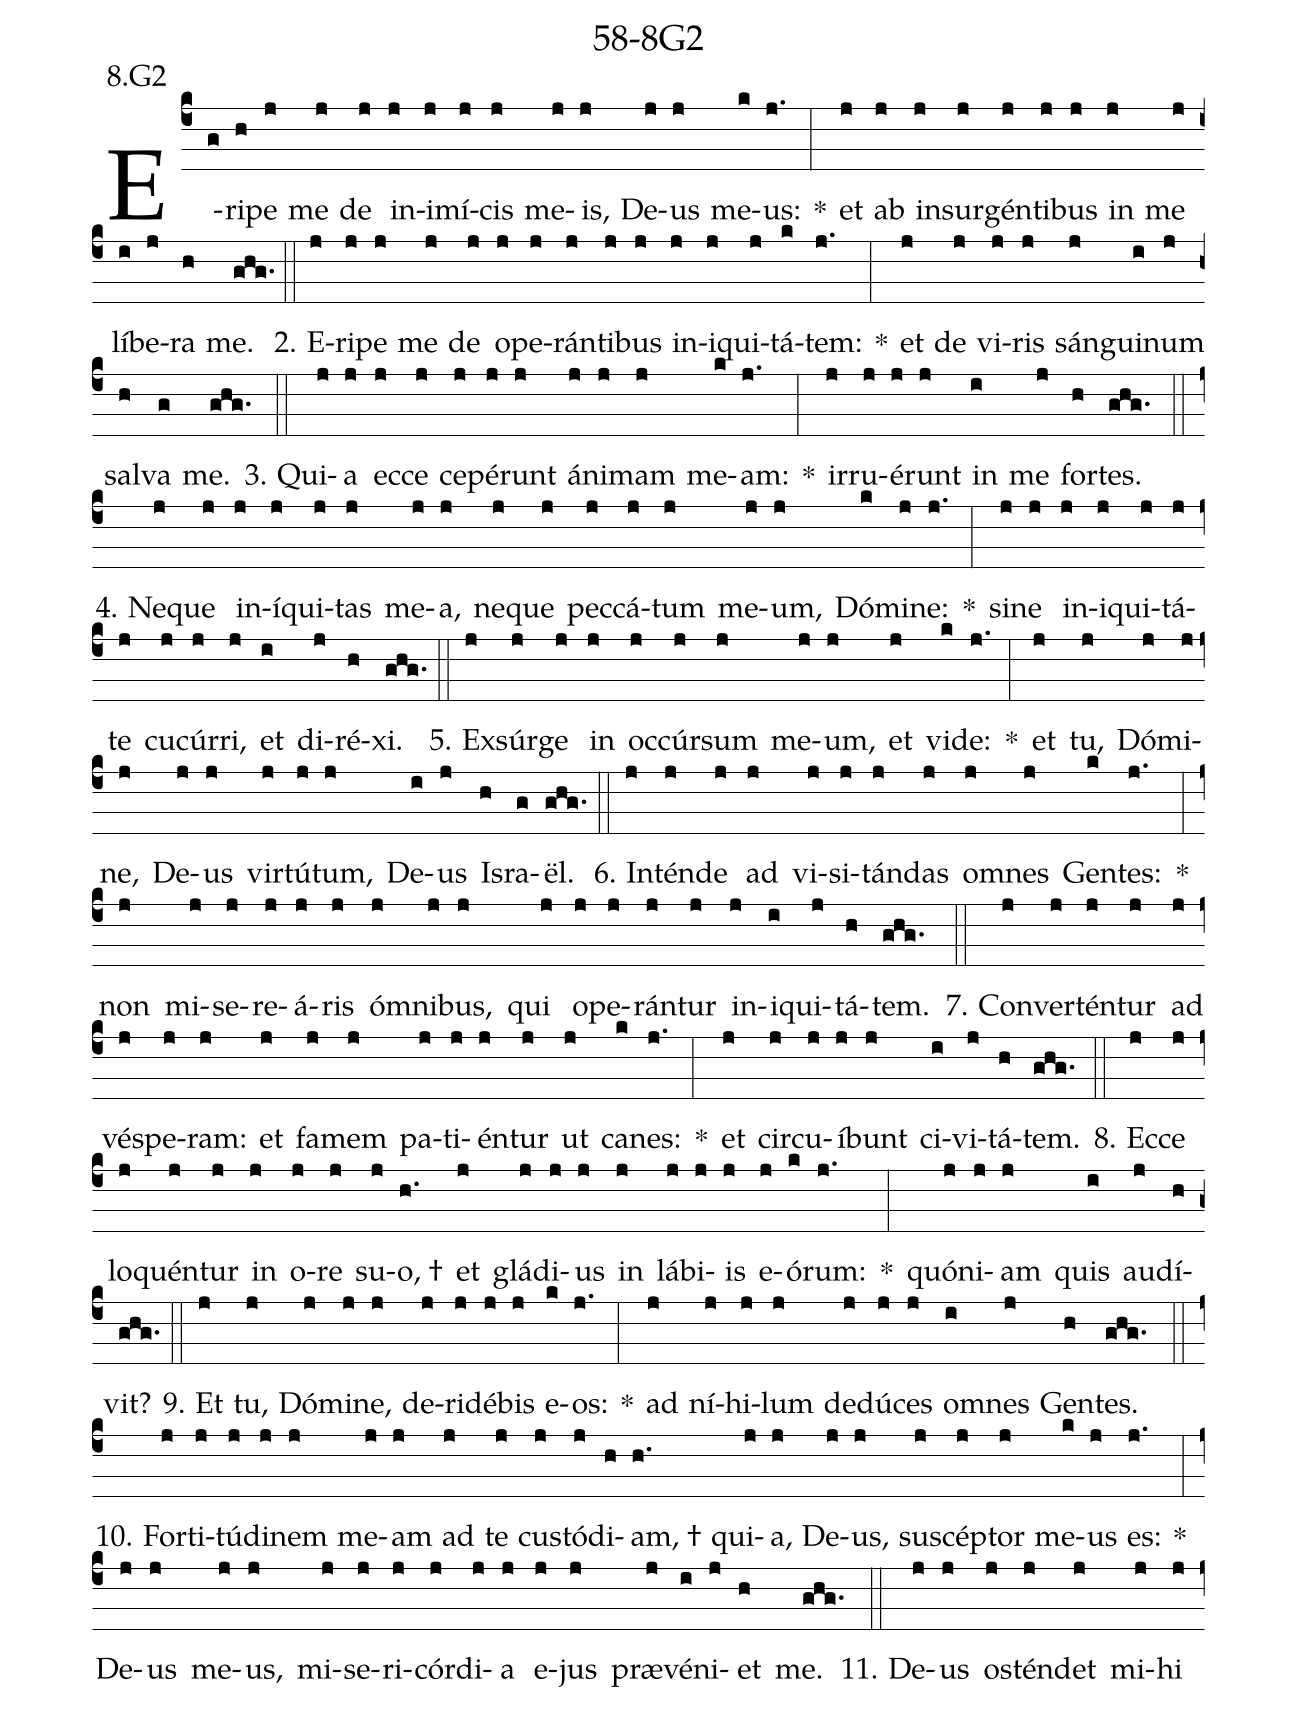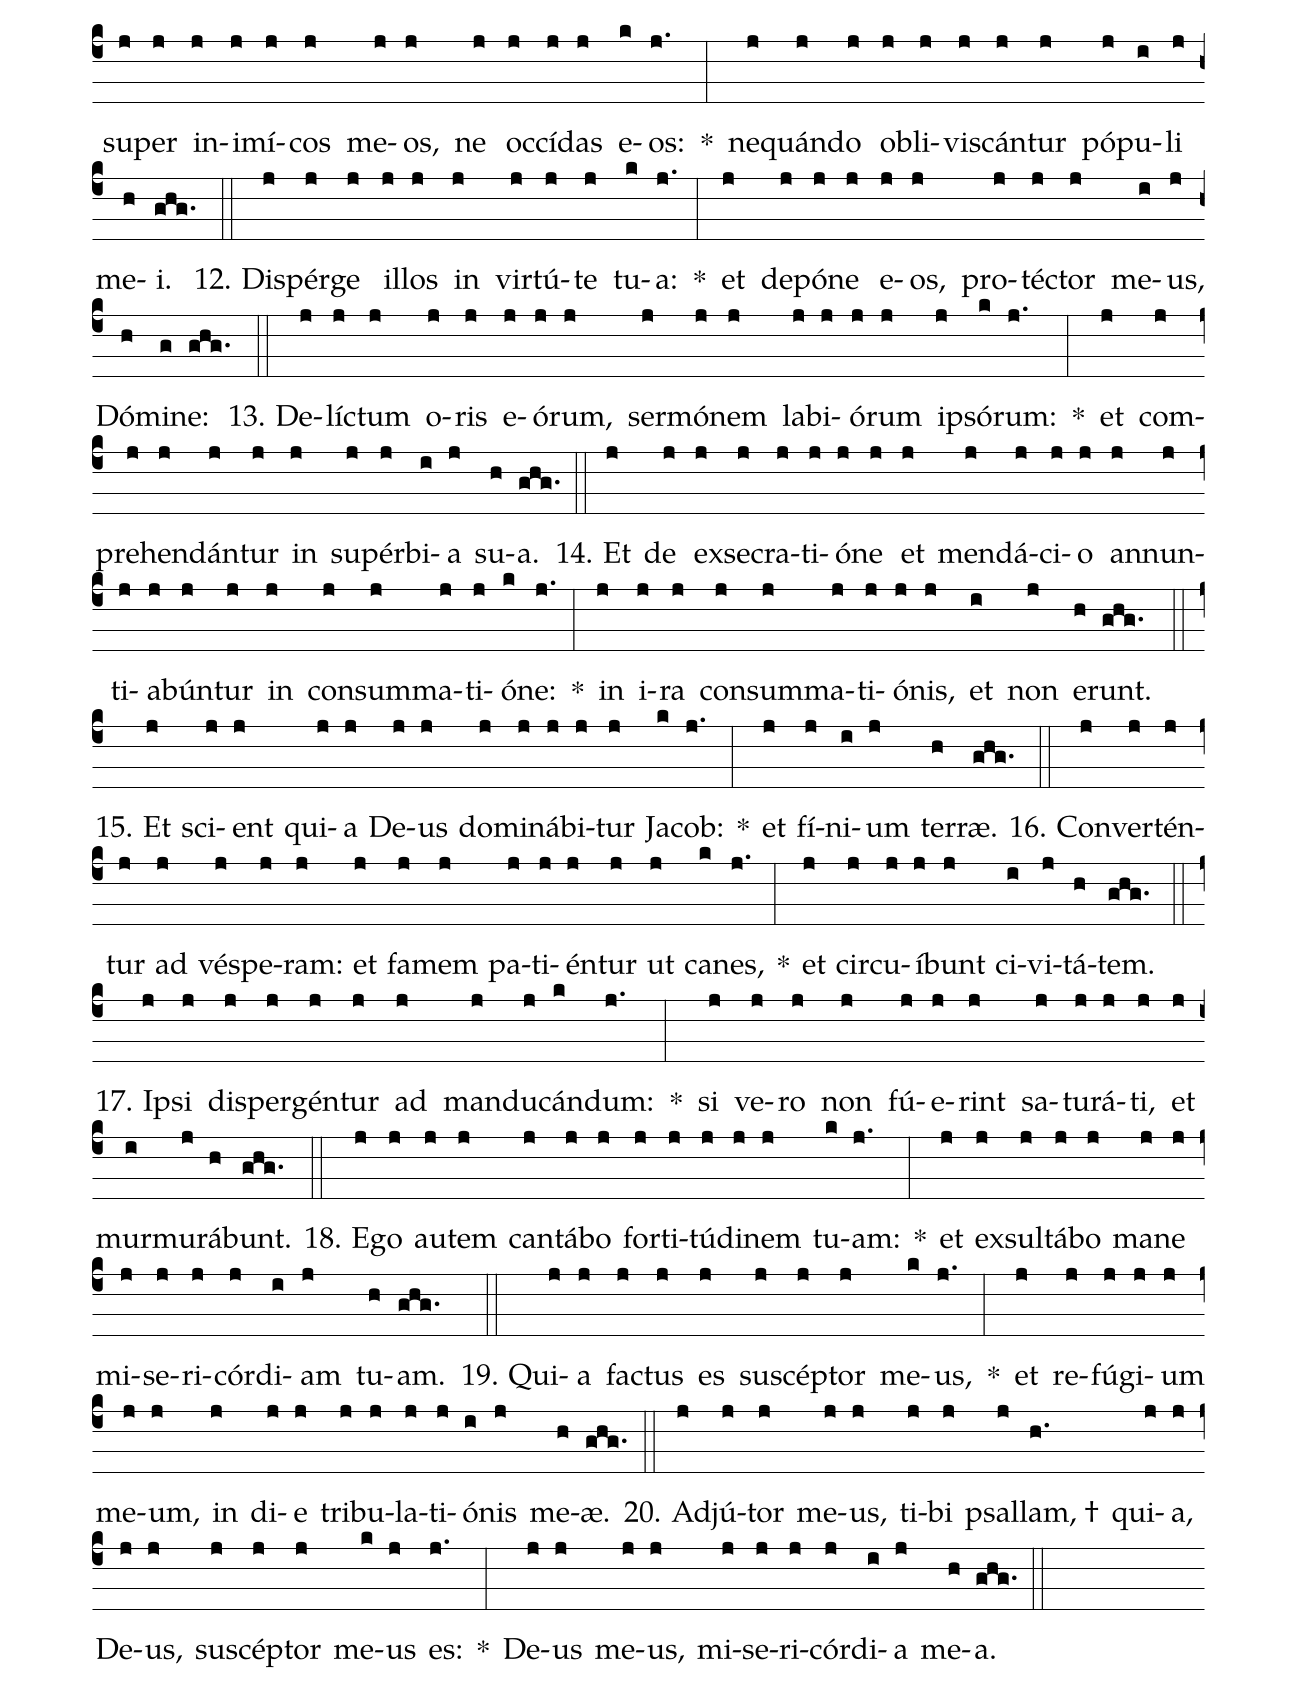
name: 58-8G2;
annotation: 8.G2;
%%
(c4)E(g)ri(h)pe(j) me(j) de(j) in(j)i(j)mí(j)cis(j) me(j)is,(j) De(j)us(j) me(k)us:(j.) *(:) et(j) ab(j) in(j)sur(j)gén(j)ti(j)bus(j) in(j) me(j) lí(i)be(j)ra(h) me.(ghg.) (::)
2. E(j)ri(j)pe(j) me(j) de(j) o(j)pe(j)rán(j)ti(j)bus(j) in(j)i(j)qui(j)tá(k)tem:(j.) *(:) et(j) de(j) vi(j)ris(j) sán(j)gui(i)num(j) sal(h)va(g) me.(ghg.) (::)
3. Qui(j)a(j) ec(j)ce(j) ce(j)pé(j)runt(j) á(j)ni(j)mam(j) me(k)am:(j.) *(:) ir(j)ru(j)é(j)runt(j) in(i) me(j) for(h)tes.(ghg.) (::)
4. Ne(j)que(j) in(j)í(j)qui(j)tas(j) me(j)a,(j) ne(j)que(j) pec(j)cá(j)tum(j) me(j)um,(j) Dó(k)mi(j)ne:(j.) *(:) si(j)ne(j) in(j)i(j)qui(j)tá(j)te(j) cu(j)cúr(j)ri,(j) et(i) di(j)ré(h)xi.(ghg.) (::)
5. Ex(j)súr(j)ge(j) in(j) oc(j)cúr(j)sum(j) me(j)um,(j) et(j) vi(k)de:(j.) *(:) et(j) tu,(j) Dó(j)mi(j)ne,(j) De(j)us(j) vir(j)tú(j)tum,(j) De(i)us(j) Is(h)ra(g)ël.(ghg.) (::)
6. In(j)tén(j)de(j) ad(j) vi(j)si(j)tán(j)das(j) om(j)nes(j) Gen(k)tes:(j.) *(:) non(j) mi(j)se(j)re(j)á(j)ris(j) óm(j)ni(j)bus,(j) qui(j) o(j)pe(j)rán(j)tur(j) in(j)i(i)qui(j)tá(h)tem.(ghg.) (::)
7. Con(j)ver(j)tén(j)tur(j) ad(j) vés(j)pe(j)ram:(j) et(j) fa(j)mem(j) pa(j)ti(j)én(j)tur(j) ut(j) ca(k)nes:(j.) *(:) et(j) cir(j)cu(j)í(j)bunt(j) ci(i)vi(j)tá(h)tem.(ghg.) (::)
8. Ec(j)ce(j) lo(j)quén(j)tur(j) in(j) o(j)re(j) su(j)o, †(h.) et(j) glá(j)di(j)us(j) in(j) lá(j)bi(j)is(j) e(j)ó(k)rum:(j.) *(:) quón(j)i(j)am(j) quis(i) au(j)dí(h)vit?(ghg.) (::)
9. Et(j) tu,(j) Dó(j)mi(j)ne,(j) de(j)ri(j)dé(j)bis(j) e(k)os:(j.) *(:) ad(j) ní(j)hi(j)lum(j) de(j)dú(j)ces(j) om(i)nes(j) Gen(h)tes.(ghg.) (::)
10. For(j)ti(j)tú(j)di(j)nem(j) me(j)am(j) ad(j) te(j) cus(j)tó(j)di(h)am, †(h.) qui(j)a,(j) De(j)us,(j) su(j)scép(j)tor(j) me(k)us(j) es:(j.) *(:) De(j)us(j) me(j)us,(j) mi(j)se(j)ri(j)cór(j)di(j)a(j) e(j)jus(j) præ(j)vé(i)ni(j)et(h) me.(ghg.) (::)
11. De(j)us(j) os(j)tén(j)det(j) mi(j)hi(j) su(j)per(j) in(j)i(j)mí(j)cos(j) me(j)os,(j) ne(j) oc(j)cí(j)das(j) e(k)os:(j.) *(:) ne(j)quán(j)do(j) ob(j)li(j)vis(j)cán(j)tur(j) pó(j)pu(i)li(j) me(h)i.(ghg.) (::)
12. Di(j)spér(j)ge(j) il(j)los(j) in(j) vir(j)tú(j)te(j) tu(k)a:(j.) *(:) et(j) de(j)pó(j)ne(j) e(j)os,(j) pro(j)téc(j)tor(j) me(i)us,(j) Dó(h)mi(g)ne:(ghg.) (::)
13. De(j)líc(j)tum(j) o(j)ris(j) e(j)ó(j)rum,(j) ser(j)mó(j)nem(j) la(j)bi(j)ó(j)rum(j) ip(j)só(k)rum:(j.) *(:) et(j) com(j)pre(j)hen(j)dán(j)tur(j) in(j) su(j)pér(j)bi(i)a(j) su(h)a.(ghg.) (::)
14. Et(j) de(j) ex(j)se(j)cra(j)ti(j)ó(j)ne(j) et(j) men(j)dá(j)ci(j)o(j) an(j)nun(j)ti(j)a(j)bún(j)tur(j) in(j) con(j)sum(j)ma(j)ti(j)ó(k)ne:(j.) *(:) in(j) i(j)ra(j) con(j)sum(j)ma(j)ti(j)ó(j)nis,(j) et(i) non(j) e(h)runt.(ghg.) (::)
15. Et(j) sci(j)ent(j) qui(j)a(j) De(j)us(j) do(j)mi(j)ná(j)bi(j)tur(j) Ja(k)cob:(j.) *(:) et(j) fí(j)ni(i)um(j) ter(h)ræ.(ghg.) (::)
16. Con(j)ver(j)tén(j)tur(j) ad(j) vés(j)pe(j)ram:(j) et(j) fa(j)mem(j) pa(j)ti(j)én(j)tur(j) ut(j) ca(k)nes,(j.) *(:) et(j) cir(j)cu(j)í(j)bunt(j) ci(i)vi(j)tá(h)tem.(ghg.) (::)
17. Ip(j)si(j) di(j)sper(j)gén(j)tur(j) ad(j) man(j)du(j)cán(k)dum:(j.) *(:) si(j) ve(j)ro(j) non(j) fú(j)e(j)rint(j) sa(j)tu(j)rá(j)ti,(j) et(j) mur(i)mu(j)rá(h)bunt.(ghg.) (::)
18. E(j)go(j) au(j)tem(j) can(j)tá(j)bo(j) for(j)ti(j)tú(j)di(j)nem(j) tu(k)am:(j.) *(:) et(j) ex(j)sul(j)tá(j)bo(j) ma(j)ne(j) mi(j)se(j)ri(j)cór(j)di(i)am(j) tu(h)am.(ghg.) (::)
19. Qui(j)a(j) fac(j)tus(j) es(j) su(j)scép(j)tor(j) me(k)us,(j.) *(:) et(j) re(j)fú(j)gi(j)um(j) me(j)um,(j) in(j) di(j)e(j) tri(j)bu(j)la(j)ti(j)ó(i)nis(j) me(h)æ.(ghg.) (::)
20. Ad(j)jú(j)tor(j) me(j)us,(j) ti(j)bi(j) psal(j)lam, †(h.) qui(j)a,(j) De(j)us,(j) su(j)scép(j)tor(j) me(k)us(j) es:(j.) *(:) De(j)us(j) me(j)us,(j) mi(j)se(j)ri(j)cór(j)di(i)a(j) me(h)a.(ghg.) (::)
